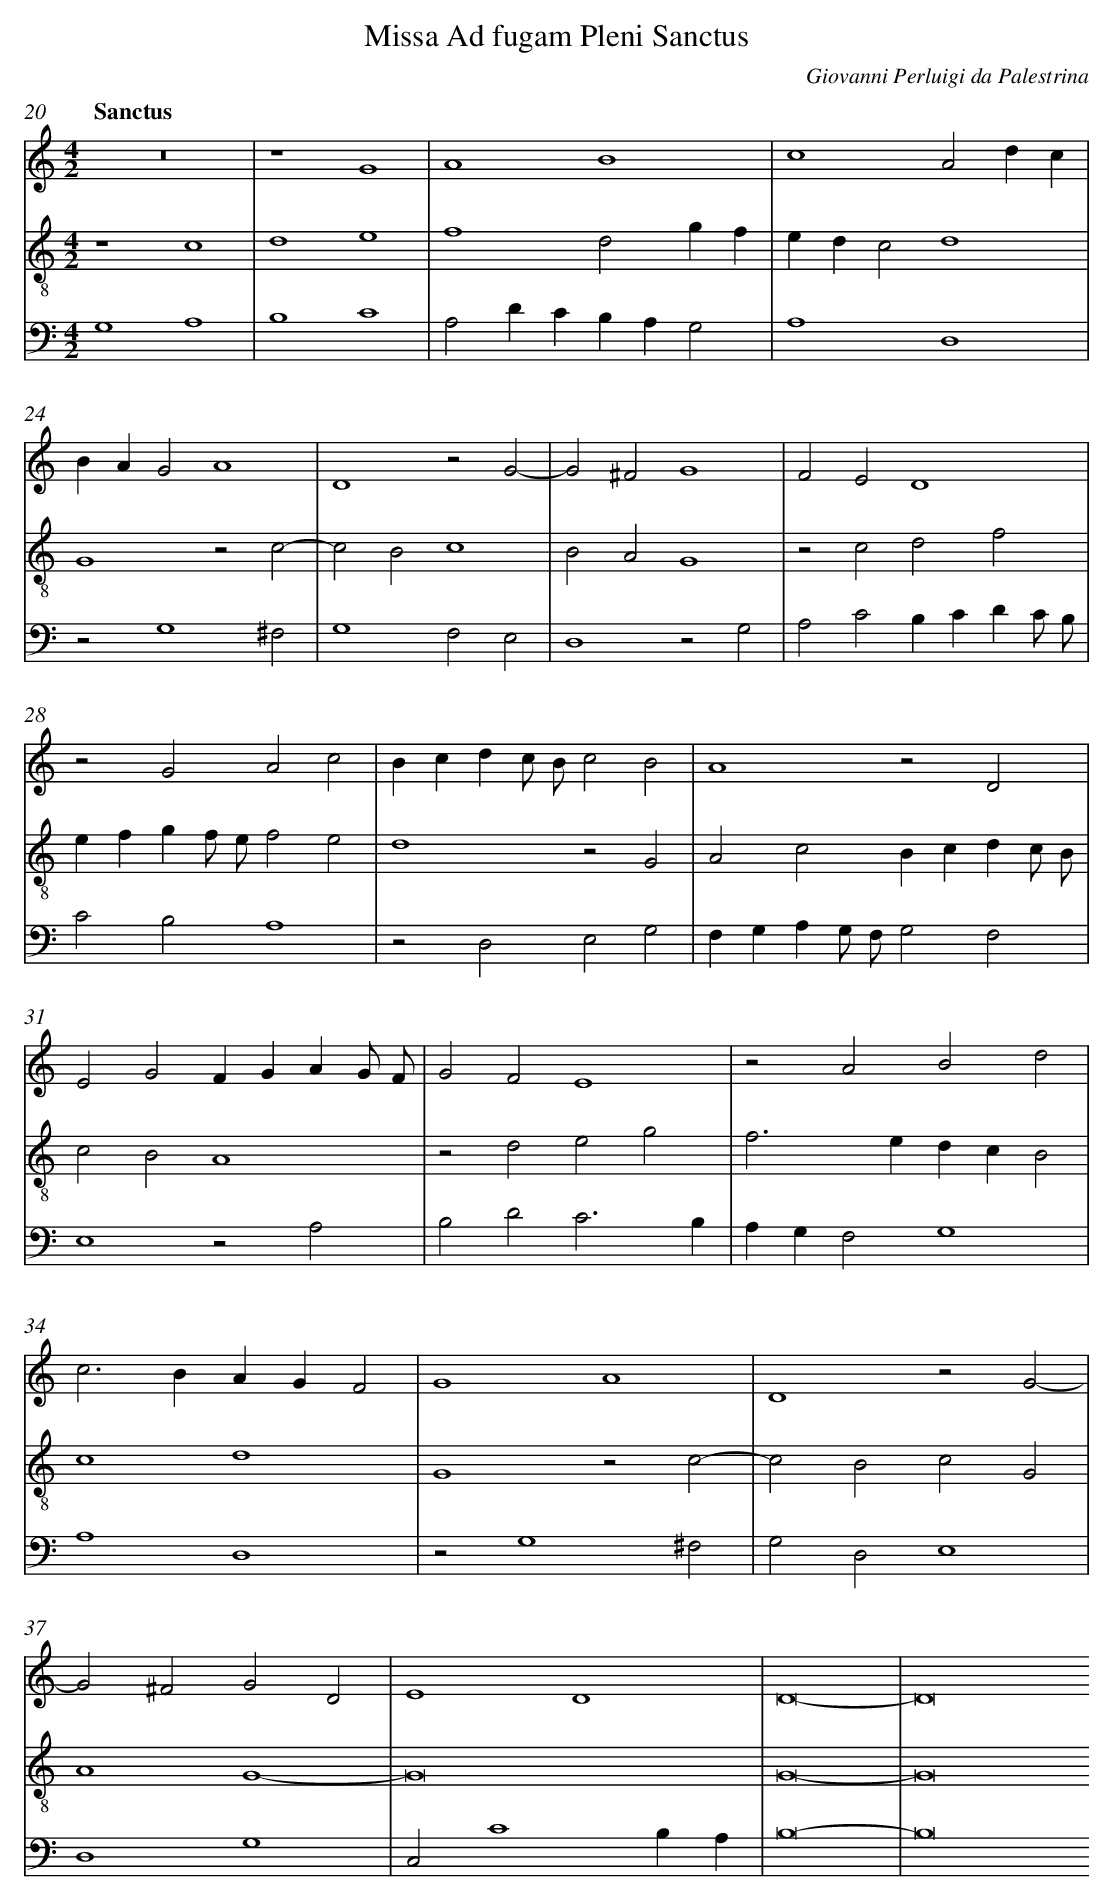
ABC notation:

X:1
T: Missa Ad fugam Pleni Sanctus
C: Giovanni Perluigi da Palestrina
L: 1/4
M: 4/2
Q: "Sanctus"
V: 1 clef=treble
V: 2 clef=treble-8
V: 3 clef=bass
K: C
[V:1] z8 |
[V:2] z4c4 |
[V:3] G,4A,4 |
[V:1] z4G4 |
[V:2] d4e4 |
[V:3] B,4C4 |
[V:1] A4B4 |
[V:2] f4d2gf |
[V:3] A,2DCB,A,G,2 |
[V:1] c4A2dc |
[V:2] edc2d4 |
[V:3] A,4D,4 |
[V:1] BAG2A4 |
[V:2] G4z2c2- |
[V:3] z2G,4^F,2 |
[V:1] D4z2G2- |
[V:2] c2B2c4 |
[V:3] G,4F,2E,2 |
[V:1] G2^F2G4 |
[V:2] B2A2G4 |
[V:3] D,4z2G,2 |
[V:1] F2E2D4 |
[V:2] z2c2d2f2 |
[V:3] A,2C2B,CDC/ B,/ |
[V:1] z2G2A2c2 |
[V:2] efgf/ e/f2e2 |
[V:3] C2B,2A,4 |
[V:1] Bcdc/ B/c2B2 |
[V:2] d4z2G2 |
[V:3] z2D,2E,2G,2 |
[V:1] A4z2D2 |
[V:2] A2c2Bcdc/ B/ |
[V:3] F,G,A,G,/ F,/G,2F,2 |
[V:1] E2G2FGAG/ F/ |
[V:2] c2B2A4 |
[V:3] E,4z2A,2 |
[V:1] G2F2E4 |
[V:2] z2d2e2g2 |
[V:3] B,2D2C3B, |
[V:1] z2A2B2d2 |
[V:2] f2>e2dcB2 |
[V:3] A,G,F,2G,4 |
[V:1] c2>B2AGF2 |
[V:2] c4d4 |
[V:3] A,4D,4 |
[V:1] G4A4 |
[V:2] G4z2c2- |
[V:3] z2G,4^F,2 |
[V:1] D4z2G2- |
[V:2] c2B2c2G2 |
[V:3] G,2D,2E,4 |
[V:1] G2^F2G2D2 |
[V:2] A4G4- |
[V:3] D,4G,4 |
[V:1] E4D4 |
[V:2] G8 |
[V:3] C,2C4B,A, |
[V:1] D8- |
[V:2] G8- |
[V:3] B,8- |
[V:1] D8
[V:2] G8
[V:3] B,8
